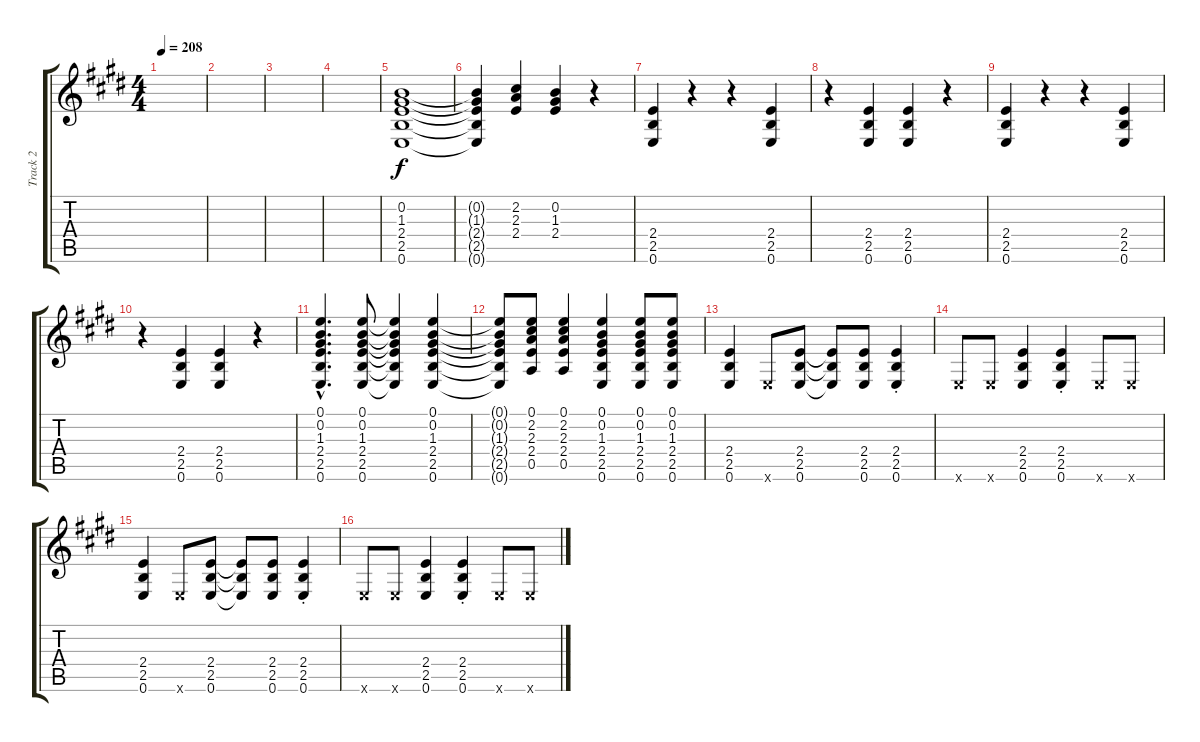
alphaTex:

\track ("Track 2" "Track 2") {instrument distortionguitar}
\staff {score tabs}
\tuning (E4 B3 G3 D3 A2 E2) {hide}
\ts (4 4)
\tempo 208
\clef g2
\ks e
|
|
|
|
(0.2 1.3 2.4 2.5 0.6).1 |
(0.2{t} 1.3{t} 2.4{t} 2.5{t} 0.6{t}).4 (2.2 2.3 2.4).4 (0.2 1.3 2.4).4 r.4 |
(2.4 2.5 0.6).4 r.4 r.4 (2.4 2.5 0.6).4 |
r.4 (2.4 2.5 0.6).4 (2.4 2.5 0.6).4 r.4 |
(2.4 2.5 0.6).4 r.4 r.4 (2.4 2.5 0.6).4 |
r.4 (2.4 2.5 0.6).4 (2.4 2.5 0.6).4 r.4 |
(0.1{hac} 0.2{hac} 1.3{hac} 2.4{hac} 2.5{hac} 0.6{hac}).4{d} (0.1 0.2 1.3 2.4 2.5 0.6).8 (0.1{t} 0.2{t} 1.3{t} 2.4{t} 2.5{t} 0.6{t}).4 (0.1 0.2 1.3 2.4 2.5 0.6).4 |
(0.1{t} 0.2{t} 1.3{t} 2.4{t} 2.5{t} 0.6{t}).8 (0.1 2.2 2.3 2.4 0.5).8 (0.1 2.2 2.3 2.4 0.5).4 (0.1 0.2 1.3 2.4 2.5 0.6).4 (0.1 0.2 1.3 2.4 2.5 0.6).8 (0.1 0.2 1.3 2.4 2.5 0.6).8 |
(2.4 2.5 0.6).4 0.6{x}.8 (2.4 2.5 0.6).8 (2.4{t} 2.5{t} 0.6{t}).8 (2.4 2.5 0.6).8 (2.4{st} 2.5 0.6).4 |
0.6{x}.8 0.6{x}.8 (2.4 2.5 0.6).4 (2.4{st} 2.5 0.6).4 0.6{x}.8 0.6{x}.8 |
(2.4 2.5 0.6).4 0.6{x}.8 (2.4 2.5 0.6).8 (2.4{t} 2.5{t} 0.6{t}).8 (2.4 2.5 0.6).8 (2.4{st} 2.5 0.6).4 |
0.6{x}.8 0.6{x}.8 (2.4 2.5 0.6).4 (2.4{st} 2.5 0.6).4 0.6{x}.8 0.6{x}.8
